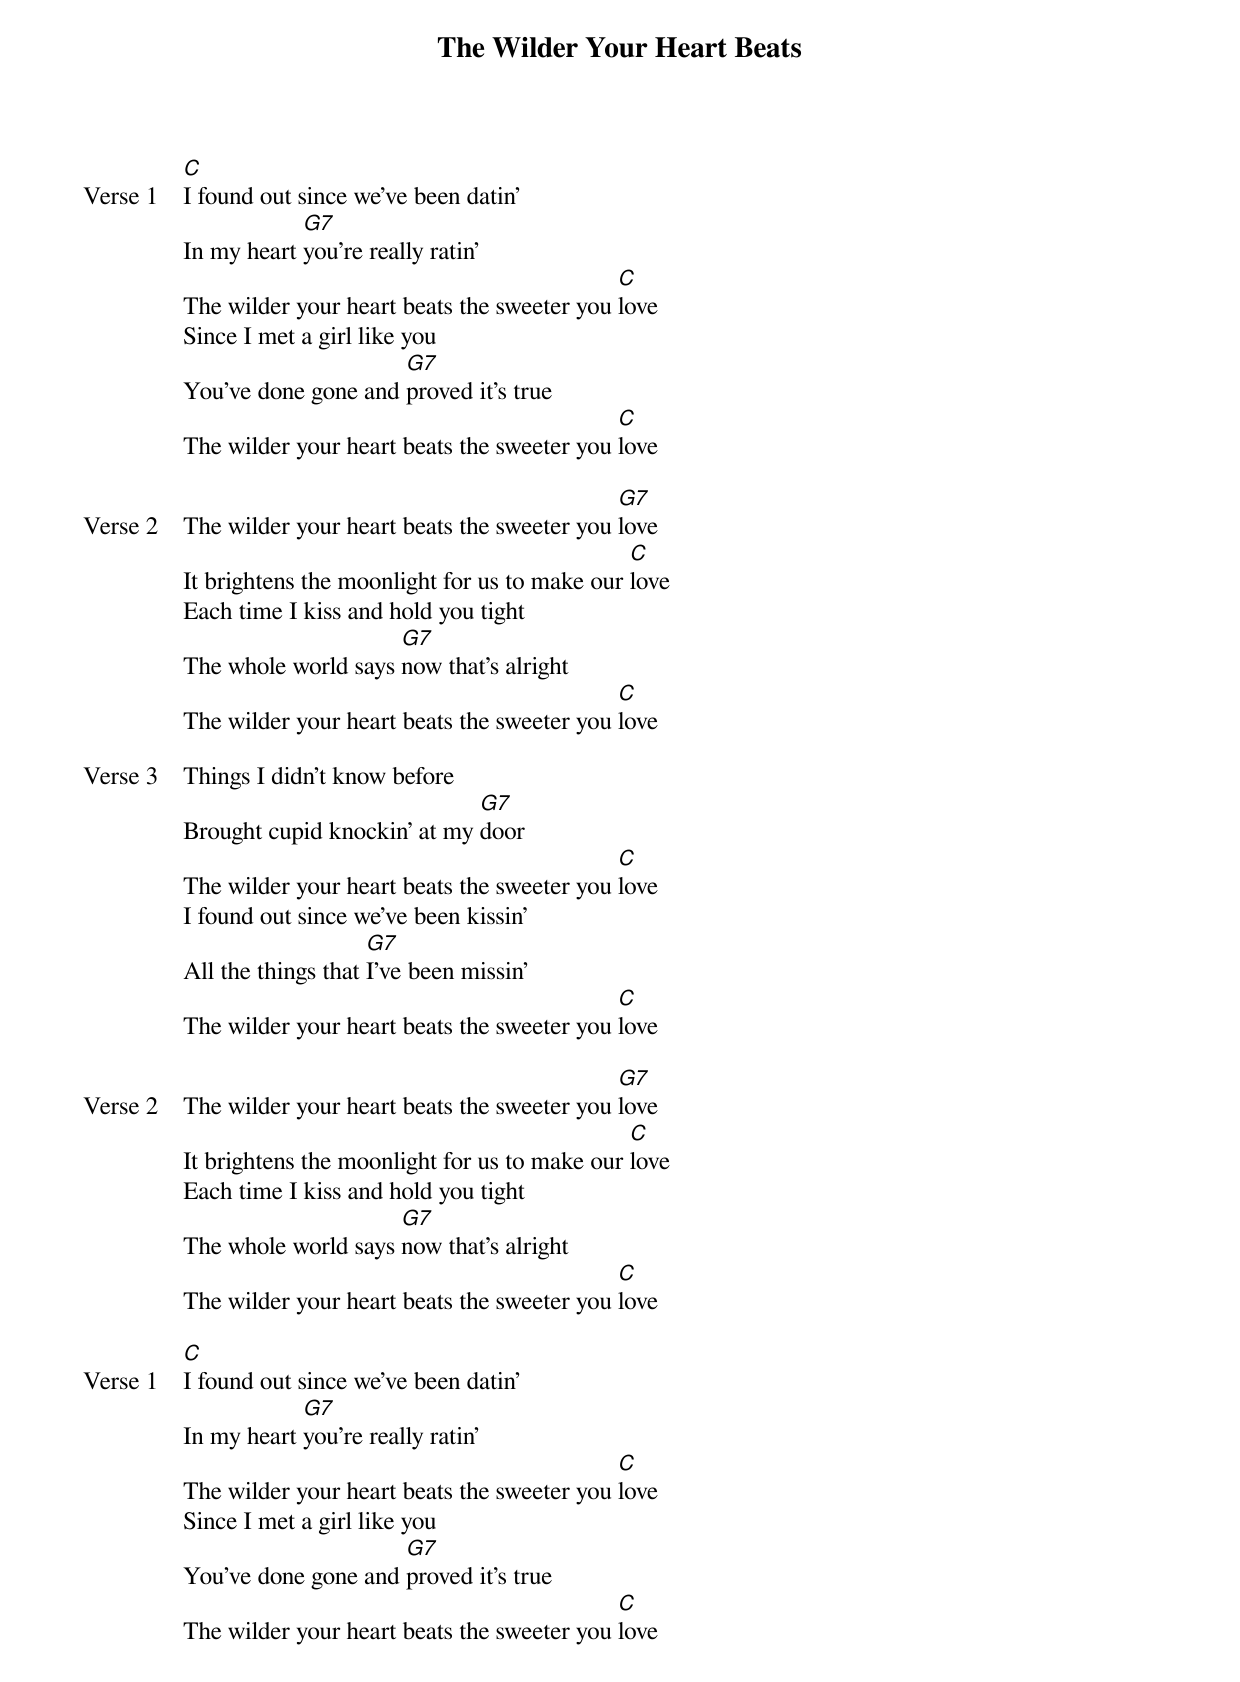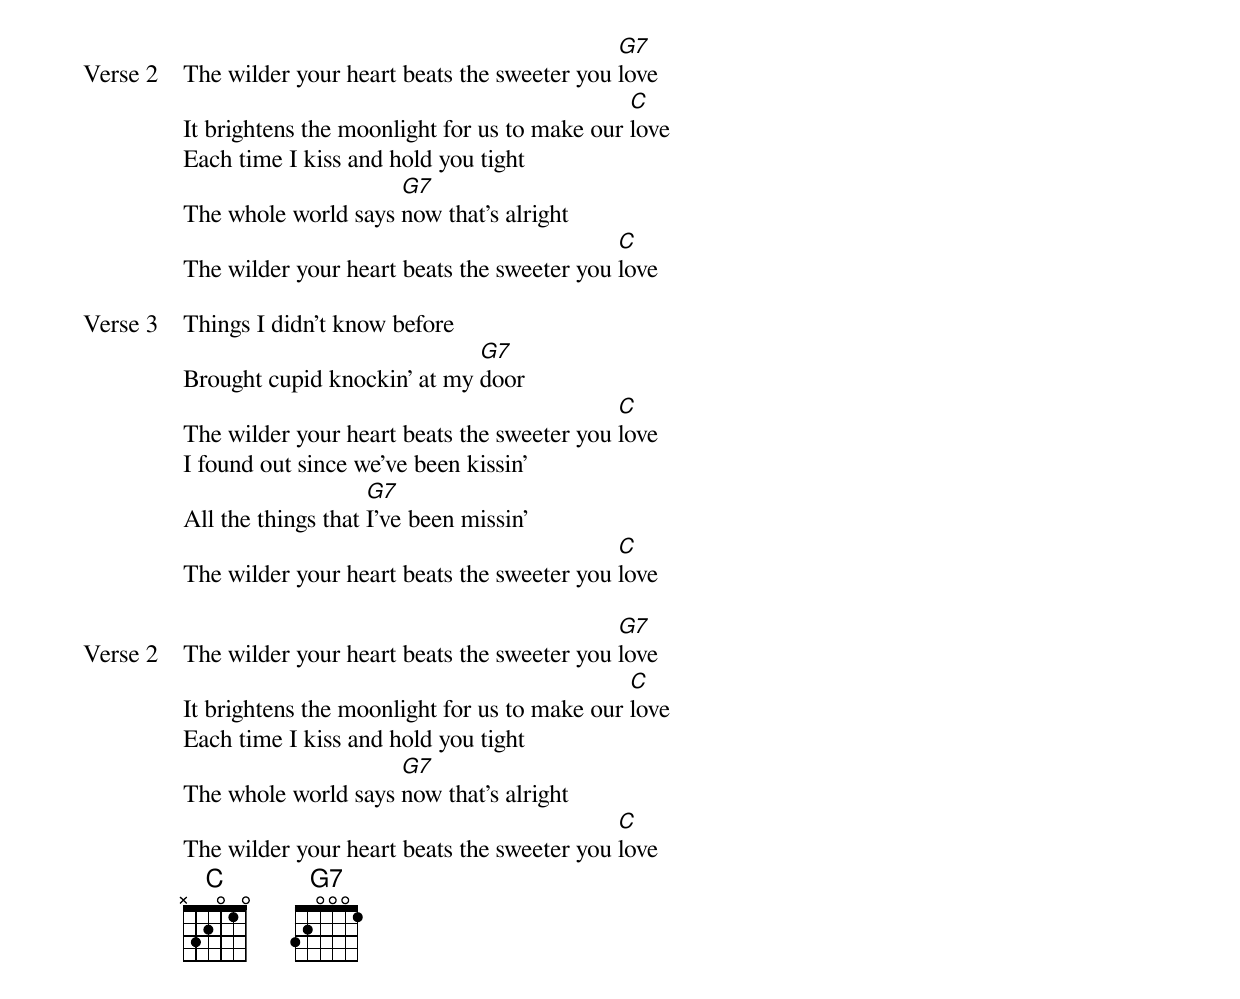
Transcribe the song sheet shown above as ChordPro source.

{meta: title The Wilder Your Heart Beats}
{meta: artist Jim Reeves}
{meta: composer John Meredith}

{start_of_verse: Verse 1}
[C]I found out since we've been datin'
In my heart [G7]you’re really ratin'
The wilder your heart beats the sweeter you [C]love
Since I met a girl like you
You've done gone and [G7]proved it's true
The wilder your heart beats the sweeter you [C]love
{end_of_verse}

{start_of_verse: Verse 2}
The wilder your heart beats the sweeter you [G7]love
It brightens the moonlight for us to make our [C]love
Each time I kiss and hold you tight
The whole world says [G7]now that's alright
The wilder your heart beats the sweeter you [C]love
{end_of_verse}

{start_of_verse: Verse 3}
Things I didn't know before
Brought cupid knockin' at my [G7]door
The wilder your heart beats the sweeter you [C]love
I found out since we've been kissin'
All the things that [G7]I've been missin'
The wilder your heart beats the sweeter you [C]love
{end_of_verse}

{start_of_verse: Verse 2}
The wilder your heart beats the sweeter you [G7]love
It brightens the moonlight for us to make our [C]love
Each time I kiss and hold you tight
The whole world says [G7]now that's alright
The wilder your heart beats the sweeter you [C]love
{end_of_verse}

{start_of_verse: Verse 1}
[C]I found out since we've been datin'
In my heart [G7]you’re really ratin'
The wilder your heart beats the sweeter you [C]love
Since I met a girl like you
You've done gone and [G7]proved it's true
The wilder your heart beats the sweeter you [C]love
{end_of_verse}

{start_of_verse: Verse 2}
The wilder your heart beats the sweeter you [G7]love
It brightens the moonlight for us to make our [C]love
Each time I kiss and hold you tight
The whole world says [G7]now that's alright
The wilder your heart beats the sweeter you [C]love
{end_of_verse}

{start_of_verse: Verse 3}
Things I didn't know before
Brought cupid knockin' at my [G7]door
The wilder your heart beats the sweeter you [C]love
I found out since we've been kissin'
All the things that [G7]I've been missin'
The wilder your heart beats the sweeter you [C]love
{end_of_verse}

{start_of_verse: Verse 2}
The wilder your heart beats the sweeter you [G7]love
It brightens the moonlight for us to make our [C]love
Each time I kiss and hold you tight
The whole world says [G7]now that's alright
The wilder your heart beats the sweeter you [C]love
{end_of_verse}
